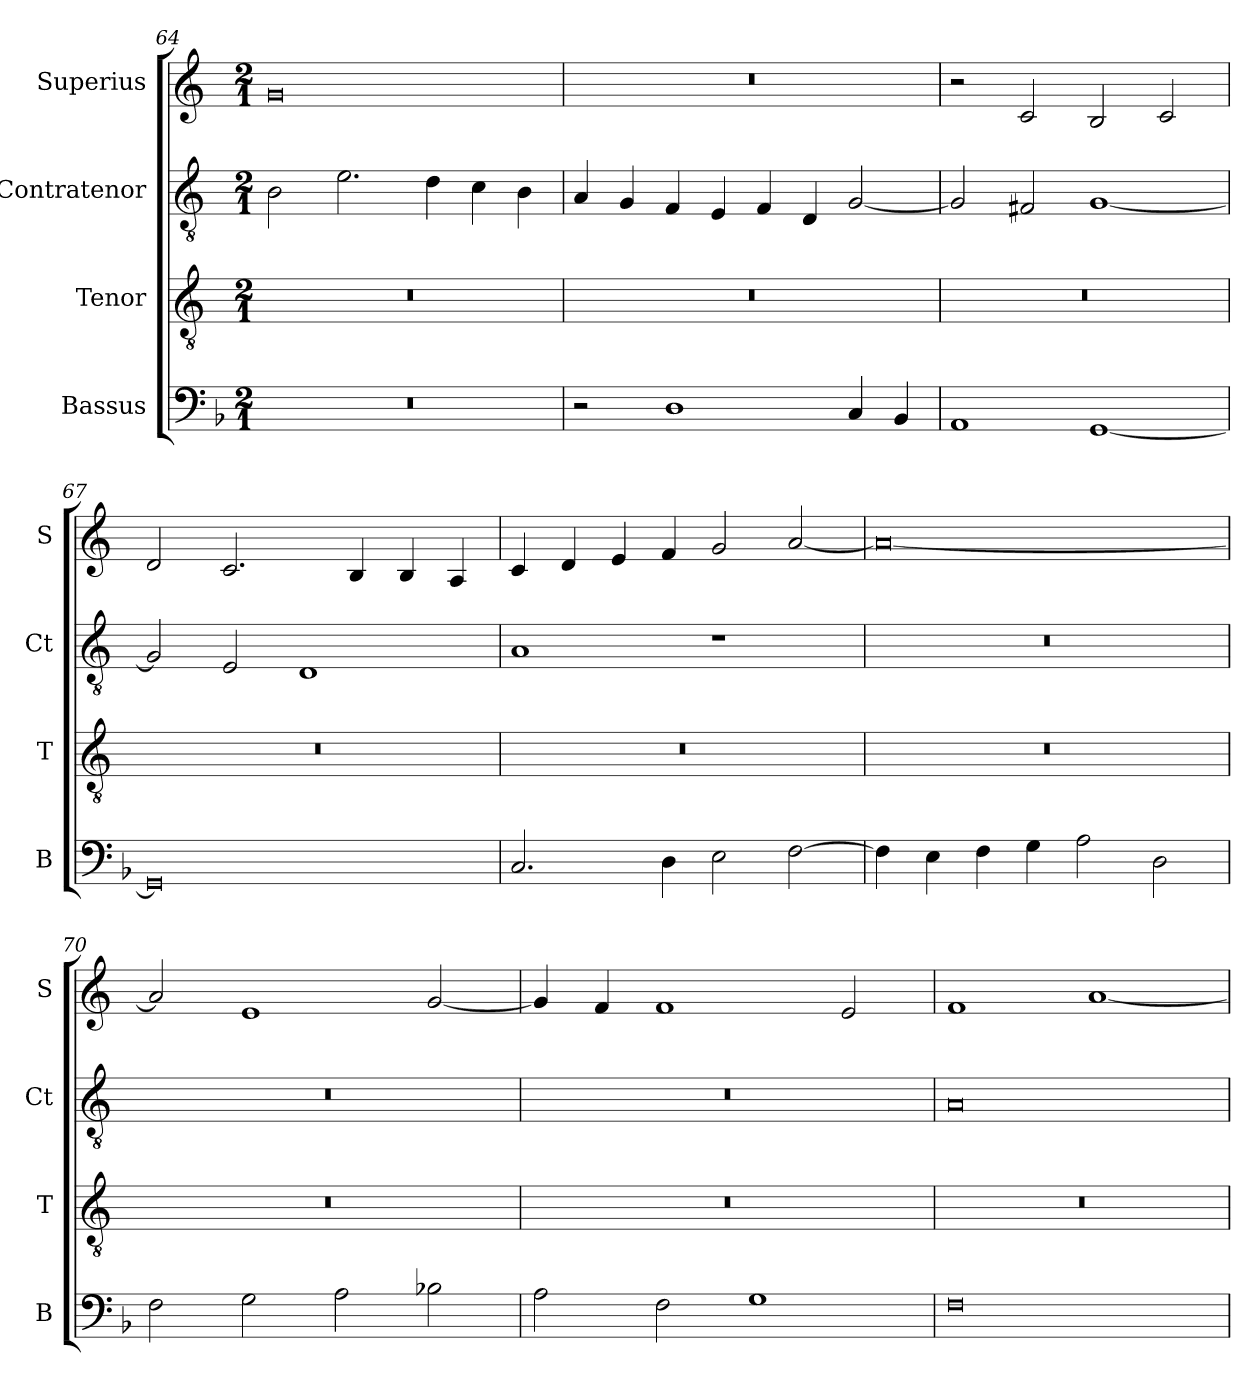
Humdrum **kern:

**kern	**kern	**kern	**kern
*part4	*part3	*part2	*part1
*staff4	*staff3	*staff2	*staff1
*I"Bassus	*I"Tenor	*I"Contratenor	*I"Superius
*I'B	*I'T	*I'Ct	*I'S
*clefF4	*clefGv2	*clefGv2	*clefG2
*k[b-]	*k[]	*k[]	*k[]
*M2/1	*M2/1	*M2/1	*M2/1
=64	=64	=64	=64
0r	0r	2B	0g
.	.	2.e	.
.	.	4d	.
.	.	4c	.
.	.	4B	.
=65	=65	=65	=65
2r	0r	4A	0r
.	.	4G	.
1D	.	4F	.
.	.	4E	.
.	.	4F	.
.	.	4D	.
4C	.	[2G	.
4BB-	.	.	.
=66	=66	=66	=66
1AA	0r	2G]	2r
.	.	2F#X	2c
[1GG	.	[1G	2B
.	.	.	2c
=67	=67	=67	=67
0GG]	0r	2G]	2d
.	.	2E	2.c
.	.	1D	.
.	.	.	4B
.	.	.	4B
.	.	.	4A
=68	=68	=68	=68
2.C	0r	1A	4c
.	.	.	4d
.	.	.	4e
4D	.	.	4f
2E	.	1r	2g
[2F	.	.	[2a
=69	=69	=69	=69
4F]	0r	0r	0a_
4E	.	.	.
4F	.	.	.
4G	.	.	.
2A	.	.	.
2D	.	.	.
=70	=70	=70	=70
2F	0r	0r	2a]
2G	.	.	1e
2A	.	.	.
2B-X	.	.	[2g
=71	=71	=71	=71
2A	0r	0r	4g]
.	.	.	4f
2F	.	.	1f
1G	.	.	.
.	.	.	2e
=72	=72	=72	=72
0F	0r	0A	1f
.	.	.	[1a
=	=	=	=
*-	*-	*-	*-
